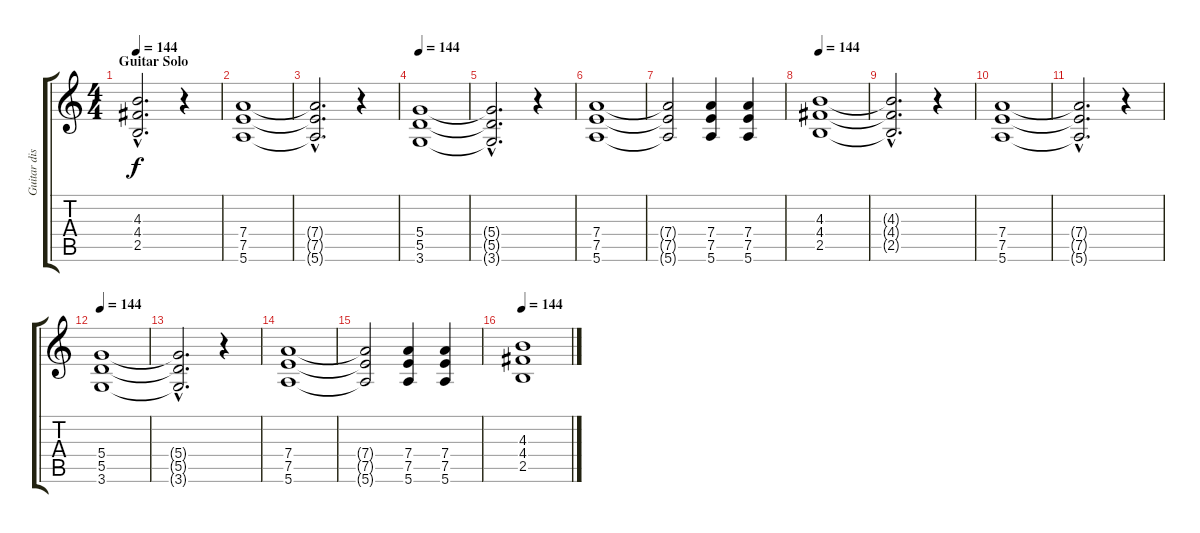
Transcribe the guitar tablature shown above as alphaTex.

\track ("Guitar distortion 6" "Guitar dis") {instrument distortionguitar}
\staff {score tabs}
\tuning (E4 B3 G3 D3 A2 E2) {hide}
\ts (4 4)
\section ("" "Guitar Solo")
\tempo 144
\clef g2
\ks c
(4.3{hac t} 4.4{hac t} 2.5{hac t}).2{d dy f} r.4 |
(7.4 7.5 5.6).1 |
(7.4{hac t} 7.5{hac t} 5.6{hac t}).2{d} r.4 |
\tempo 144
(5.4 5.5 3.6).1 |
(5.4{hac t} 5.5{hac t} 3.6{hac t}).2{d} r.4 |
(7.4 7.5 5.6).1 |
(7.4{t} 7.5{t} 5.6{t}).2 (7.4 7.5 5.6).4 (7.4 7.5 5.6).4 |
\tempo 144
(4.3 4.4 2.5).1{volume 12} |
(4.3{hac t} 4.4{hac t} 2.5{hac t}).2{d} r.4 |
(7.4 7.5 5.6).1 |
(7.4{hac t} 7.5{hac t} 5.6{hac t}).2{d} r.4 |
\tempo 144
(5.4 5.5 3.6).1 |
(5.4{hac t} 5.5{hac t} 3.6{hac t}).2{d} r.4 |
(7.4 7.5 5.6).1 |
(7.4{t} 7.5{t} 5.6{t}).2 (7.4 7.5 5.6).4 (7.4 7.5 5.6).4 |
\tempo 144
(4.3 4.4 2.5).1{volume 12}
